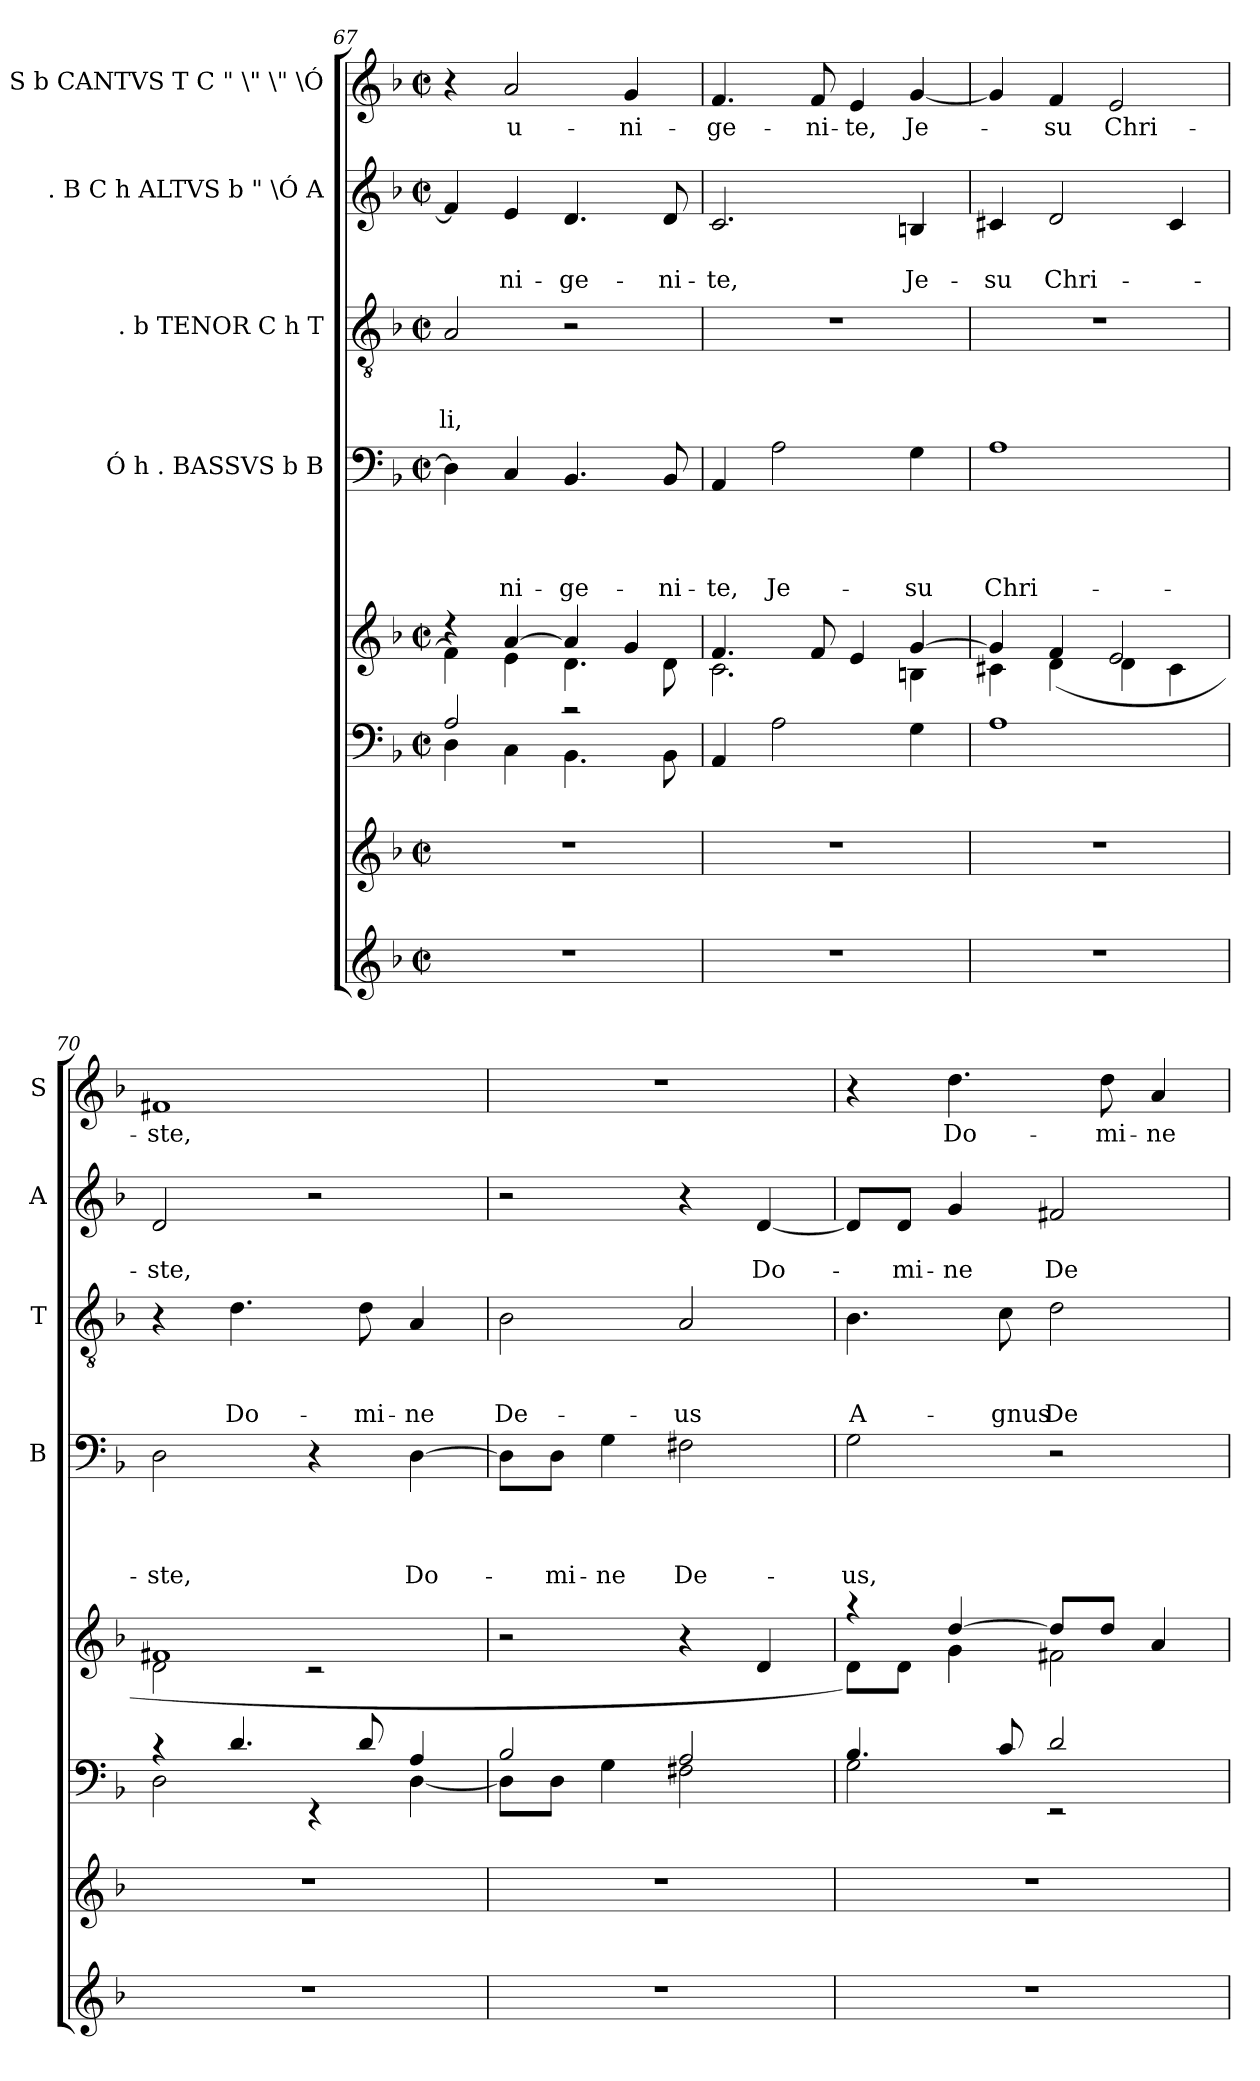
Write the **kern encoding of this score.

**kern	**kern	**kern	**kern	**kern	**text	**text	**text	**text	**kern	**text	**text	**text	**kern	**text	**text	**kern	**text
*part8	*part7	*part6	*part5	*part4	*part4	*part4	*part4	*part4	*part3	*part3	*part3	*part3	*part2	*part2	*part2	*part1	*part1
*staff8	*staff7	*staff6	*staff5	*staff4	*staff4	*staff4	*staff4	*staff4	*staff3	*staff3	*staff3	*staff3	*staff2	*staff2	*staff2	*staff1	*staff1
*	*	*	*	*I"Ó h . BASSVS b B	*	*	*	*	*I". b TENOR C h T	*	*	*	*I". B C h ALTVS b " \Ó A	*	*	*I"h . S b CANTVS T C " \" \" \Ó	*
*	*	*	*	*I'B	*	*	*	*	*I'T	*	*	*	*I'A	*	*	*I'S	*
*clefG2	*clefG2	*clefF4	*clefG2	*clefF4	*	*	*	*	*clefGv2	*	*	*	*clefG2	*	*	*clefG2	*
*k[b-]	*k[b-]	*k[b-]	*k[b-]	*k[b-]	*	*	*	*	*k[b-]	*	*	*	*k[b-]	*	*	*k[b-]	*
*F:	*F:	*F:	*F:	*F:	*	*	*	*	*F:	*	*	*	*F:	*	*	*F:	*
*M2/2	*M2/2	*M2/2	*M2/2	*M2/2	*	*	*	*	*M2/2	*	*	*	*M2/2	*	*	*M2/2	*
*met(c|)	*met(c|)	*met(c|)	*met(c|)	*met(c|)	*	*	*	*	*met(c|)	*	*	*	*met(c|)	*	*	*met(c|)	*
=67	=67	=67	=67	=67	=67	=67	=67	=67	=67	=67	=67	=67	=67	=67	=67	=67	=67
*	*	*^	*^	*	*	*	*	*	*	*	*	*	*	*	*	*	*
!	!	!	!	!	!	!	!	!	!	!	!	!	!	!LO:LY:b	!	!	!	!	!
1r	1r	2A/	4D\	4rdd	4f\]	4D\]	.	.	.	.	2A/	.	.	-li,	4f/]	.	.	4r	.
!	!	!	!	!	!	!	!	!	!	!LO:LY:b	!	!	!	!	!	!	!LO:LY:b	!	!LO:LY:b
.	.	.	4C\	[>4a/	4e\	4C/	.	.	.	-ni-	.	.	.	.	4e/	.	-ni-	2a/	u-
!	!	!	!	!	!	!	!	!	!	!LO:LY:b	!	!	!	!	!	!	!LO:LY:b	!	!
.	.	2rc	4.BB-\	4a/]	4.d\	4.BB-/	.	.	.	-ge-	2r	.	.	.	4.d/	.	-ge-	.	.
!	!	!	!	!	!	!	!	!	!	!	!	!	!	!	!	!	!	!	!LO:LY:b
.	.	.	.	4g/	.	.	.	.	.	.	.	.	.	.	.	.	.	4g/	-ni-
!	!	!	!	!	!	!	!	!	!	!LO:LY:b	!	!	!	!	!	!	!LO:LY:b	!	!
.	.	.	8BB-\	.	8d\	8BB-/	.	.	.	-ni-	.	.	.	.	8d/	.	-ni-	.	.
=68	=68	=68	=68	=68	=68	=68	=68	=68	=68	=68	=68	=68	=68	=68	=68	=68	=68	=68	=68
!	!	!	!	!	!	!	!	!	!	!LO:LY:b	!	!	!	!	!	!	!LO:LY:b	!	!LO:LY:b
*	*	*v	*v	*	*	*	*	*	*	*	*	*	*	*	*	*	*	*	*
1r	1r	4AA/	4.f/	2.c\	4AA/	.	.	.	-te,	1r	.	.	.	2.c/	.	-te,	4.f/	-ge-
!	!	!	!	!	!	!	!	!	!LO:LY:b	!	!	!	!	!	!	!	!	!
.	.	2A\	.	.	2A\	.	.	.	Je-	.	.	.	.	.	.	.	.	.
!	!	!	!	!	!	!	!	!	!	!	!	!	!	!	!	!	!	!LO:LY:b
.	.	.	8f/	.	.	.	.	.	.	.	.	.	.	.	.	.	8f/	-ni-
!	!	!	!	!	!	!	!	!	!	!	!	!	!	!	!	!	!	!LO:LY:b
.	.	.	4e/	.	.	.	.	.	.	.	.	.	.	.	.	.	4e/	-te,
!	!	!	!	!	!	!	!	!	!LO:LY:b	!	!	!	!	!	!	!LO:LY:b	!	!LO:LY:b
.	.	4G\	[>4g/	4Bn\	4G\	.	.	.	-su	.	.	.	.	4Bn/	.	Je-	[<4g/	Je-
=69	=69	=69	=69	=69	=69	=69	=69	=69	=69	=69	=69	=69	=69	=69	=69	=69	=69	=69
!	!	!	!	!	!	!	!	!	!LO:LY:b	!	!	!	!	!	!	!LO:LY:b	!	!
1r	1r	1A	4g/]	4c#X\	1A	.	.	.	Chri-	1r	.	.	.	4c#X/	.	-su	4g/]	.
!	!	!	!	!	!	!	!	!	!	!	!	!	!	!	!	!LO:LY:b	!	!LO:LY:b
.	.	.	4f/	(<4d\	.	.	.	.	.	.	.	.	.	2d/	.	Chri-	4f/	-su
!	!	!	!	!	!	!	!	!	!	!	!	!	!	!	!	!	!	!LO:LY:b
.	.	.	2e/	4d\	.	.	.	.	.	.	.	.	.	.	.	.	2e/	Chri-
.	.	.	.	4c#\	.	.	.	.	.	.	.	.	.	4c#/	.	.	.	.
!!LO:LB:g=z
=70	=70	=70	=70	=70	=70	=70	=70	=70	=70	=70	=70	=70	=70	=70	=70	=70	=70	=70
*	*	*^	*	*	*	*	*	*	*	*	*	*	*	*	*	*	*	*
!	!	!	!	!	!	!	!	!	!	!LO:LY:b	!	!	!	!	!	!	!LO:LY:b	!	!LO:LY:b
1r	1r	4rc	2D\	1f#X	2d\	2D\	.	.	.	-ste,	4r	.	.	.	2d/	.	-ste,	1f#X	-ste,
!	!	!	!	!	!	!	!	!	!	!	!	!	!	!LO:LY:b	!	!	!	!	!
.	.	4.d/	.	.	.	.	.	.	.	.	4.d\	.	.	Do-	.	.	.	.	.
.	.	.	4rEE	.	2rc	4r	.	.	.	.	.	.	.	.	2r	.	.	.	.
!	!	!	!	!	!	!	!	!	!	!	!	!	!	!LO:LY:b	!	!	!	!	!
.	.	8d/	.	.	.	.	.	.	.	.	8d\	.	.	-mi-	.	.	.	.	.
!	!	!	!	!	!	!	!	!	!	!LO:LY:b	!	!	!	!LO:LY:b:rj	!	!	!	!	!
.	.	4A/	[<4D\	.	.	[>4D\	.	.	.	Do-	4A/	.	.	-ne	.	.	.	.	.
*	*	*	*	*v	*v	*	*	*	*	*	*	*	*	*	*	*	*	*	*
=71	=71	=71	=71	=71	=71	=71	=71	=71	=71	=71	=71	=71	=71	=71	=71	=71	=71	=71
!	!	!	!	!	!	!	!	!	!	!	!	!	!LO:LY:b	!	!	!	!	!
1r	1r	2B-/	8D\L]	2r	8D\L]	.	.	.	.	2B-\	.	.	De-	2r	.	.	1r	.
!	!	!	!	!	!	!	!	!	!LO:LY:b	!	!	!	!	!	!	!	!	!
.	.	.	8D\J	.	8D\J	.	.	.	-mi-	.	.	.	.	.	.	.	.	.
!	!	!	!	!	!	!	!	!	!LO:LY:b:rj	!	!	!	!	!	!	!	!	!
.	.	.	4G\	.	4G\	.	.	.	-ne	.	.	.	.	.	.	.	.	.
!	!	!	!	!	!	!	!	!	!LO:LY:b	!	!	!	!LO:LY:b	!	!	!	!	!
.	.	2A/	2F#X\	4r	2F#X\	.	.	.	De-	2A/	.	.	-us	4r	.	.	.	.
!	!	!	!	!	!	!	!	!	!	!	!	!	!	!	!	!LO:LY:b	!	!
.	.	.	.	4d/	.	.	.	.	.	.	.	.	.	[<4d/	.	Do-	.	.
=72	=72	=72	=72	=72	=72	=72	=72	=72	=72	=72	=72	=72	=72	=72	=72	=72	=72	=72
*	*	*	*	*^	*	*	*	*	*	*	*	*	*	*	*	*	*	*
!	!	!	!	!	!	!	!	!	!	!LO:LY:b	!	!	!	!LO:LY:b	!	!	!	!	!
1r	1r	4.B-/	2G\	4raa	8d\L)	2G\	.	.	.	-us,	4.B-\	.	.	A-	8d/L]	.	.	4r	.
!	!	!	!	!	!	!	!	!	!	!	!	!	!	!	!	!	!LO:LY:b	!	!
.	.	.	.	.	8d\J	.	.	.	.	.	.	.	.	.	8d/J	.	-mi-	.	.
!	!	!	!	!	!	!	!	!	!	!	!	!	!	!	!	!	!LO:LY:b	!	!LO:LY:b
.	.	.	.	[>4dd/	4g\	.	.	.	.	.	.	.	.	.	4g/	.	-ne	4.dd\	Do-
!	!	!	!	!	!	!	!	!	!	!	!	!	!	!LO:LY:b	!	!	!	!	!
.	.	8c/	.	.	.	.	.	.	.	.	8c\	.	.	-gnus	.	.	.	.	.
!	!	!	!	!	!	!	!	!	!	!	!	!	!	!LO:LY:b	!	!	!LO:LY:b	!	!
.	.	2d/	2rEE	8dd/L]	2f#X\	2r	.	.	.	.	2d\	.	.	De-	2f#X/	.	De-	.	.
!	!	!	!	!	!	!	!	!	!	!	!	!	!	!	!	!	!	!	!LO:LY:b
.	.	.	.	8dd/J	.	.	.	.	.	.	.	.	.	.	.	.	.	8dd\	-mi-
!	!	!	!	!	!	!	!	!	!	!	!	!	!	!	!	!	!	!	!LO:LY:b
.	.	.	.	4a/	.	.	.	.	.	.	.	.	.	.	.	.	.	4a/	-ne
*	*	*v	*v	*	*	*	*	*	*	*	*	*	*	*	*	*	*	*	*
*	*	*	*v	*v	*	*	*	*	*	*	*	*	*	*	*	*	*	*
=	=	=	=	=	=	=	=	=	=	=	=	=	=	=	=	=	=
*-	*-	*-	*-	*-	*-	*-	*-	*-	*-	*-	*-	*-	*-	*-	*-	*-	*-
